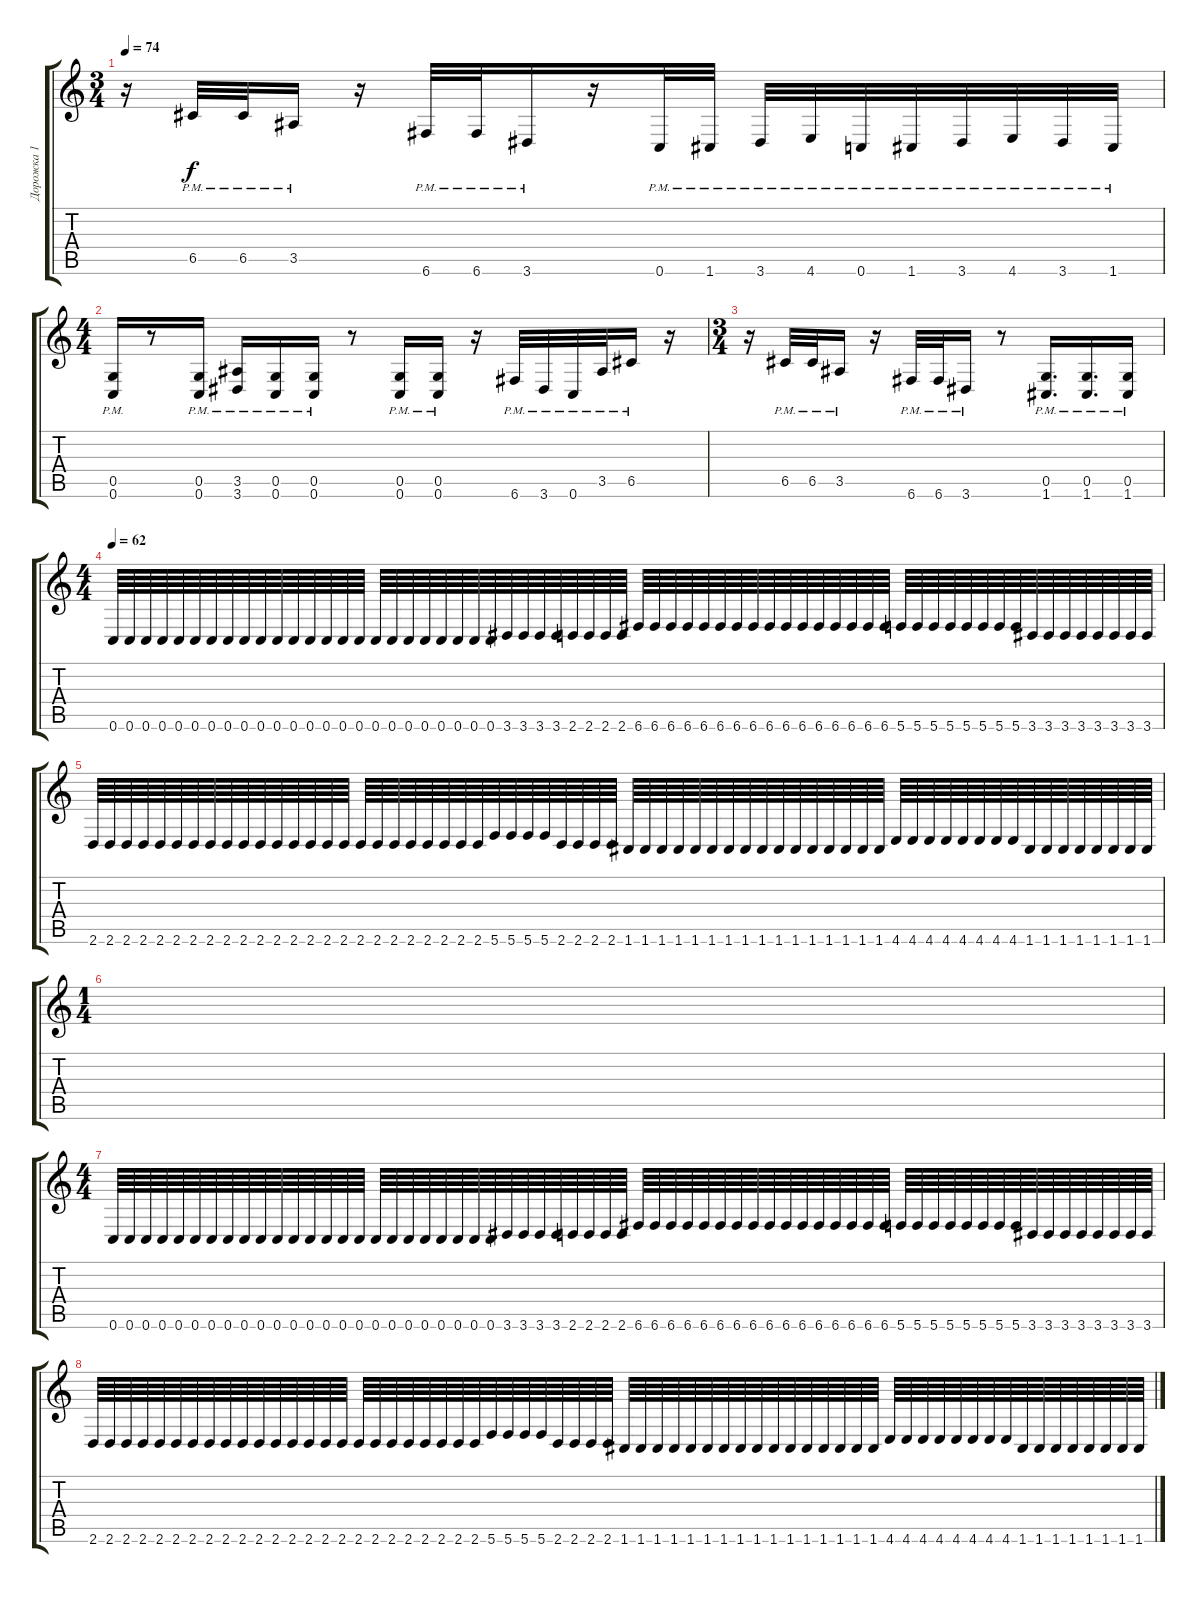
\track ("Дорожка 1" "Дорожка 1") {instrument distortionguitar}
\staff {score tabs}
\tuning (D4 A3 F3 C3 G2 C2) {hide}
\ts (3 4)
\tempo 74
\clef g2
\ks c
r.16{dy f} 6.5{pm}.32 6.5{pm}.32 3.5{pm}.16 r.16 6.6{pm}.32 6.6{pm}.32 3.6{pm}.16 r.16 0.6{pm}.32 1.6{pm}.32 3.6{pm}.32 4.6{pm}.32 0.6{pm}.32 1.6{pm}.32 3.6{pm}.32 4.6{pm}.32 3.6{pm}.32 1.6{pm}.32 |
\ts (4 4)
(0.5{pm} 0.6{pm}).16 r.8 (0.5{pm} 0.6{pm}).16 (3.5{pm} 3.6{pm}).16 (0.5{pm} 0.6{pm}).16 (0.5{pm} 0.6{pm}).16 r.8 (0.5{pm} 0.6{pm}).16 (0.5{pm} 0.6{pm}).16 r.16 6.6{pm}.32 3.6{pm}.32 0.6{pm}.32 3.5{pm}.32 6.5{pm}.16 r.16 |
\ts (3 4)
r.16 6.5{pm}.32 6.5{pm}.32 3.5{pm}.16 r.16 6.6{pm}.32 6.6{pm}.32 3.6{pm}.16 r.8 (0.5{pm} 1.6).16{d} (0.5{pm} 1.6).16{d} (0.5{pm} 1.6).16 |
\ts (4 4)
\tempo 62
0.6.64 0.6.64 0.6.64 0.6.64 0.6.64 0.6.64 0.6.64 0.6.64 0.6.64 0.6.64 0.6.64 0.6.64 0.6.64 0.6.64 0.6.64 0.6.64 0.6.64 0.6.64 0.6.64 0.6.64 0.6.64 0.6.64 0.6.64 0.6.64 3.6.64 3.6.64 3.6.64 3.6.64 2.6.64 2.6.64 2.6.64 2.6.64 6.6.64 6.6.64 6.6.64 6.6.64 6.6.64 6.6.64 6.6.64 6.6.64 6.6.64 6.6.64 6.6.64 6.6.64 6.6.64 6.6.64 6.6.64 6.6.64 5.6.64 5.6.64 5.6.64 5.6.64 5.6.64 5.6.64 5.6.64 5.6.64 3.6.64 3.6.64 3.6.64 3.6.64 3.6.64 3.6.64 3.6.64 3.6.64 |
2.6.64 2.6.64 2.6.64 2.6.64 2.6.64 2.6.64 2.6.64 2.6.64 2.6.64 2.6.64 2.6.64 2.6.64 2.6.64 2.6.64 2.6.64 2.6.64 2.6.64 2.6.64 2.6.64 2.6.64 2.6.64 2.6.64 2.6.64 2.6.64 5.6.64 5.6.64 5.6.64 5.6.64 2.6.64 2.6.64 2.6.64 2.6.64 1.6.64 1.6.64 1.6.64 1.6.64 1.6.64 1.6.64 1.6.64 1.6.64 1.6.64 1.6.64 1.6.64 1.6.64 1.6.64 1.6.64 1.6.64 1.6.64 4.6.64 4.6.64 4.6.64 4.6.64 4.6.64 4.6.64 4.6.64 4.6.64 1.6.64 1.6.64 1.6.64 1.6.64 1.6.64 1.6.64 1.6.64 1.6.64 |
\ts (1 4)
|
\ts (4 4)
0.6.64 0.6.64 0.6.64 0.6.64 0.6.64 0.6.64 0.6.64 0.6.64 0.6.64 0.6.64 0.6.64 0.6.64 0.6.64 0.6.64 0.6.64 0.6.64 0.6.64 0.6.64 0.6.64 0.6.64 0.6.64 0.6.64 0.6.64 0.6.64 3.6.64 3.6.64 3.6.64 3.6.64 2.6.64 2.6.64 2.6.64 2.6.64 6.6.64 6.6.64 6.6.64 6.6.64 6.6.64 6.6.64 6.6.64 6.6.64 6.6.64 6.6.64 6.6.64 6.6.64 6.6.64 6.6.64 6.6.64 6.6.64 5.6.64 5.6.64 5.6.64 5.6.64 5.6.64 5.6.64 5.6.64 5.6.64 3.6.64 3.6.64 3.6.64 3.6.64 3.6.64 3.6.64 3.6.64 3.6.64 |
2.6.64 2.6.64 2.6.64 2.6.64 2.6.64 2.6.64 2.6.64 2.6.64 2.6.64 2.6.64 2.6.64 2.6.64 2.6.64 2.6.64 2.6.64 2.6.64 2.6.64 2.6.64 2.6.64 2.6.64 2.6.64 2.6.64 2.6.64 2.6.64 5.6.64 5.6.64 5.6.64 5.6.64 2.6.64 2.6.64 2.6.64 2.6.64 1.6.64 1.6.64 1.6.64 1.6.64 1.6.64 1.6.64 1.6.64 1.6.64 1.6.64 1.6.64 1.6.64 1.6.64 1.6.64 1.6.64 1.6.64 1.6.64 4.6.64 4.6.64 4.6.64 4.6.64 4.6.64 4.6.64 4.6.64 4.6.64 1.6.64 1.6.64 1.6.64 1.6.64 1.6.64 1.6.64 1.6.64 1.6.64
